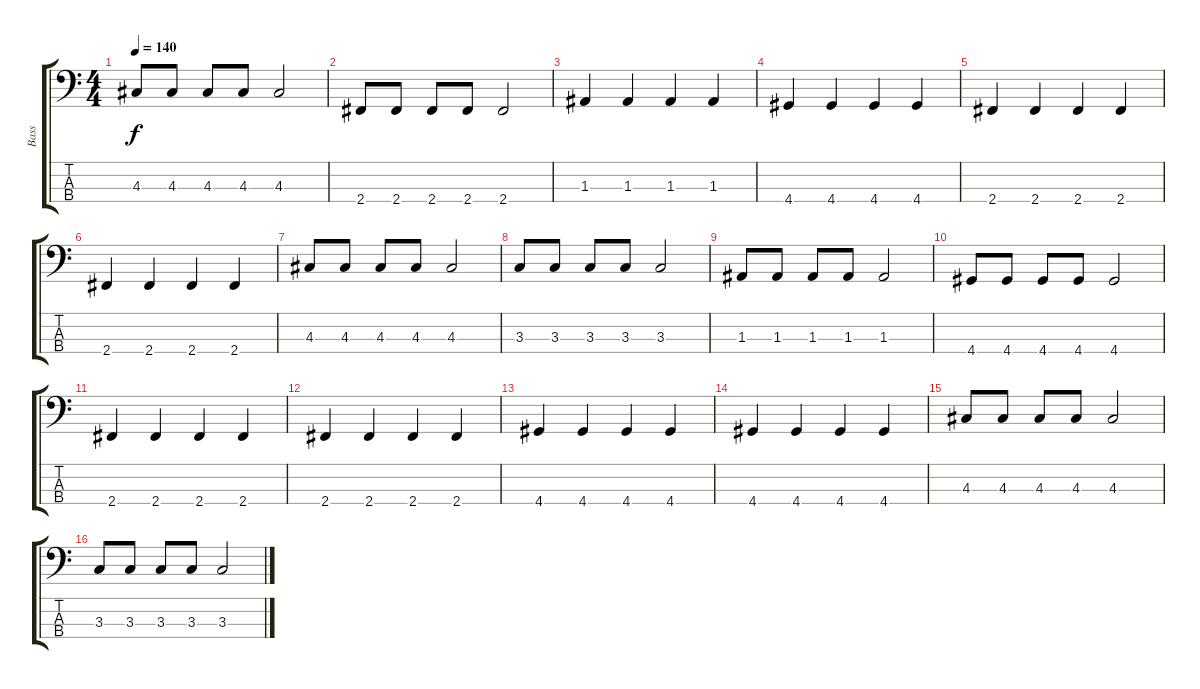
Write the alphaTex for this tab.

\track ("Bass" "Bass") {instrument electricbasspick}
\staff {score tabs}
\tuning (G2 D2 A1 E1) {hide}
\ts (4 4)
\tempo 140
\clef f4
\ks c
4.3.8{dy f} 4.3.8 4.3.8 4.3.8 4.3.2 |
2.4.8 2.4.8 2.4.8 2.4.8 2.4.2 |
1.3.4 1.3.4 1.3.4 1.3.4 |
4.4.4 4.4.4 4.4.4 4.4.4 |
2.4.4 2.4.4 2.4.4 2.4.4 |
2.4.4 2.4.4 2.4.4 2.4.4 |
4.3.8 4.3.8 4.3.8 4.3.8 4.3.2 |
3.3.8 3.3.8 3.3.8 3.3.8 3.3.2 |
1.3.8 1.3.8 1.3.8 1.3.8 1.3.2 |
4.4.8 4.4.8 4.4.8 4.4.8 4.4.2 |
2.4.4 2.4.4 2.4.4 2.4.4 |
2.4.4 2.4.4 2.4.4 2.4.4 |
4.4.4 4.4.4 4.4.4 4.4.4 |
4.4.4 4.4.4 4.4.4 4.4.4 |
4.3.8 4.3.8 4.3.8 4.3.8 4.3.2 |
3.3.8 3.3.8 3.3.8 3.3.8 3.3.2
